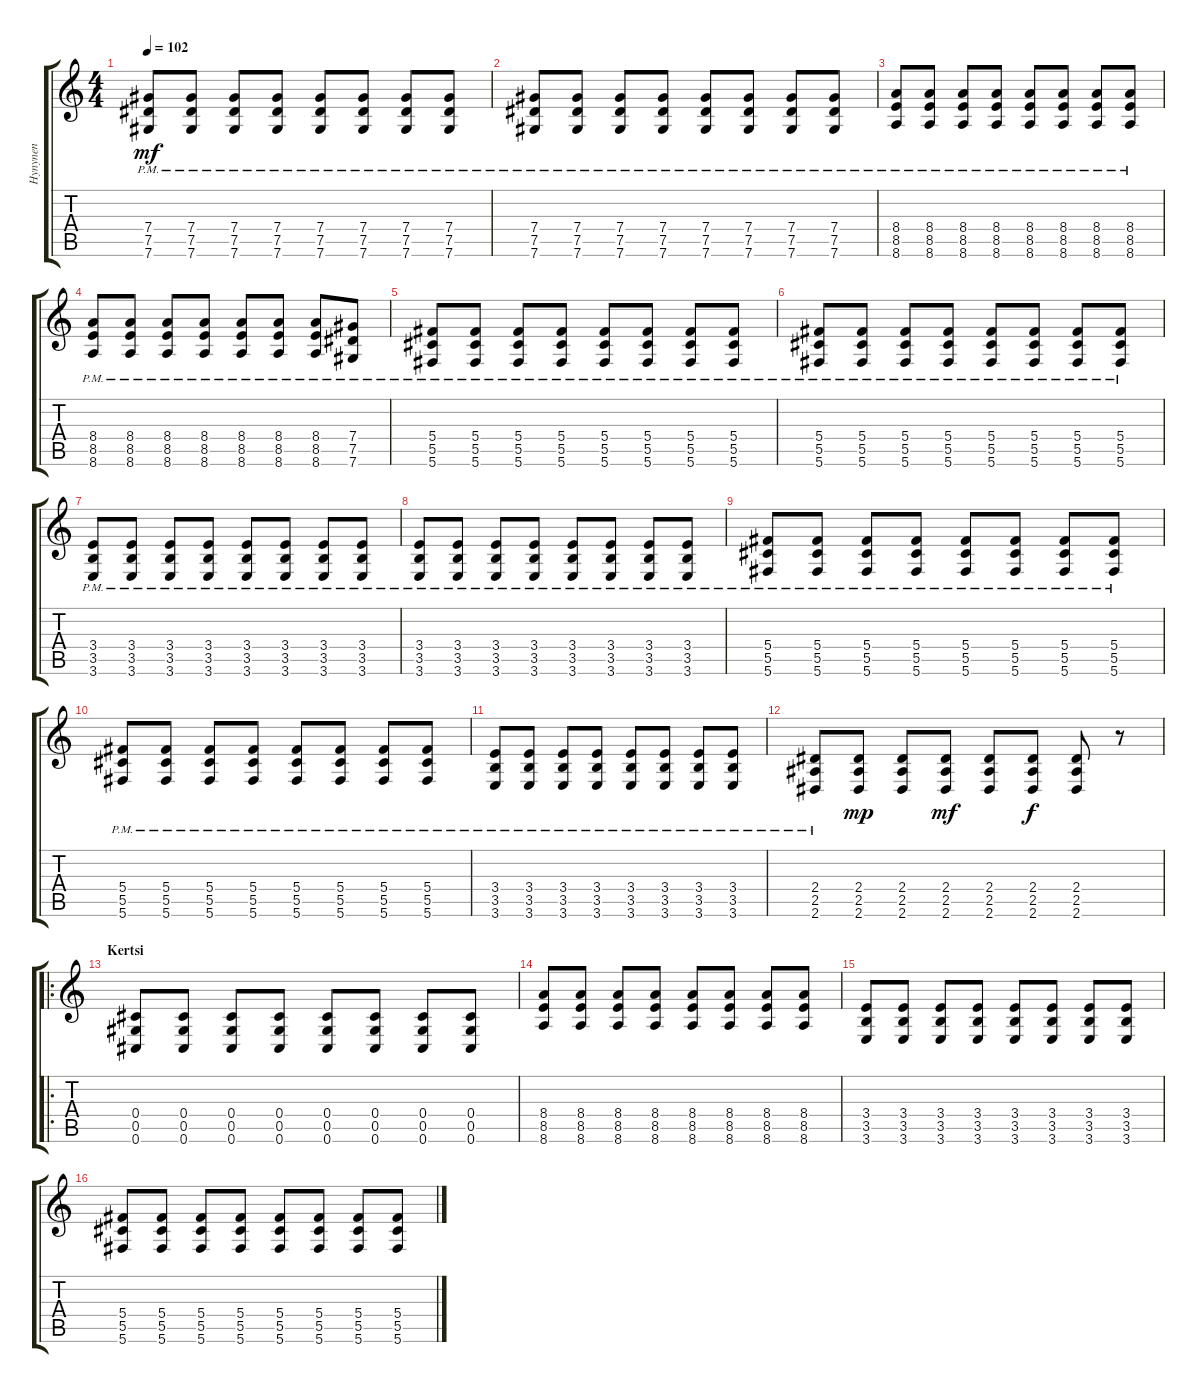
\track ("Hynynen" "Hynynen") {instrument distortionguitar}
\staff {score tabs}
\tuning (Eb4 Bb3 Gb3 Db3 Ab2 Db2) {hide}
\ts (4 4)
\tempo 102
\clef g2
\ks c
(7.4{pm} 7.5{pm} 7.6{pm}).8{dy mf} (7.4{pm} 7.5{pm} 7.6{pm}).8 (7.4{pm} 7.5{pm} 7.6{pm}).8 (7.4{pm} 7.5{pm} 7.6{pm}).8 (7.4{pm} 7.5{pm} 7.6{pm}).8 (7.4{pm} 7.5{pm} 7.6{pm}).8 (7.4{pm} 7.5{pm} 7.6{pm}).8 (7.4{pm} 7.5{pm} 7.6{pm}).8 |
(7.4{pm} 7.5{pm} 7.6{pm}).8 (7.4{pm} 7.5{pm} 7.6{pm}).8 (7.4{pm} 7.5{pm} 7.6{pm}).8 (7.4{pm} 7.5{pm} 7.6{pm}).8 (7.4{pm} 7.5{pm} 7.6{pm}).8 (7.4{pm} 7.5{pm} 7.6{pm}).8 (7.4{pm} 7.5{pm} 7.6{pm}).8 (7.4{pm} 7.5{pm} 7.6{pm}).8 |
(8.4{pm} 8.5{pm} 8.6{pm}).8 (8.4{pm} 8.5{pm} 8.6{pm}).8 (8.4{pm} 8.5{pm} 8.6{pm}).8 (8.4{pm} 8.5{pm} 8.6{pm}).8 (8.4{pm} 8.5{pm} 8.6{pm}).8 (8.4{pm} 8.5{pm} 8.6{pm}).8 (8.4{pm} 8.5{pm} 8.6{pm}).8 (8.4{pm} 8.5{pm} 8.6{pm}).8 |
(8.4{pm} 8.5{pm} 8.6{pm}).8 (8.4{pm} 8.5{pm} 8.6{pm}).8 (8.4{pm} 8.5{pm} 8.6{pm}).8 (8.4{pm} 8.5{pm} 8.6{pm}).8 (8.4{pm} 8.5{pm} 8.6{pm}).8 (8.4{pm} 8.5{pm} 8.6{pm}).8 (8.4{pm} 8.5{pm} 8.6{pm}).8 (7.4{pm} 7.5{pm} 7.6{pm}).8 |
(5.4{pm} 5.5{pm} 5.6{pm}).8 (5.4{pm} 5.5{pm} 5.6{pm}).8 (5.4{pm} 5.5{pm} 5.6{pm}).8 (5.4{pm} 5.5{pm} 5.6{pm}).8 (5.4{pm} 5.5{pm} 5.6{pm}).8 (5.4{pm} 5.5{pm} 5.6{pm}).8 (5.4{pm} 5.5{pm} 5.6{pm}).8 (5.4{pm} 5.5{pm} 5.6{pm}).8 |
(5.4{pm} 5.5{pm} 5.6{pm}).8 (5.4{pm} 5.5{pm} 5.6{pm}).8 (5.4{pm} 5.5{pm} 5.6{pm}).8 (5.4{pm} 5.5{pm} 5.6{pm}).8 (5.4{pm} 5.5{pm} 5.6{pm}).8 (5.4{pm} 5.5{pm} 5.6{pm}).8 (5.4{pm} 5.5{pm} 5.6{pm}).8 (5.4{pm} 5.5{pm} 5.6{pm}).8 |
(3.4{pm} 3.5{pm} 3.6{pm}).8 (3.4{pm} 3.5{pm} 3.6{pm}).8 (3.4{pm} 3.5{pm} 3.6{pm}).8 (3.4{pm} 3.5{pm} 3.6{pm}).8 (3.4{pm} 3.5{pm} 3.6{pm}).8 (3.4{pm} 3.5{pm} 3.6{pm}).8 (3.4{pm} 3.5{pm} 3.6{pm}).8 (3.4{pm} 3.5{pm} 3.6{pm}).8 |
(3.4{pm} 3.5{pm} 3.6{pm}).8 (3.4{pm} 3.5{pm} 3.6{pm}).8 (3.4{pm} 3.5{pm} 3.6{pm}).8 (3.4{pm} 3.5{pm} 3.6{pm}).8 (3.4{pm} 3.5{pm} 3.6{pm}).8 (3.4{pm} 3.5{pm} 3.6{pm}).8 (3.4{pm} 3.5{pm} 3.6{pm}).8 (3.4{pm} 3.5{pm} 3.6{pm}).8 |
(5.4{pm} 5.5{pm} 5.6{pm}).8 (5.4{pm} 5.5{pm} 5.6{pm}).8 (5.4{pm} 5.5{pm} 5.6{pm}).8 (5.4{pm} 5.5{pm} 5.6{pm}).8 (5.4{pm} 5.5{pm} 5.6{pm}).8 (5.4{pm} 5.5{pm} 5.6{pm}).8 (5.4{pm} 5.5{pm} 5.6{pm}).8 (5.4{pm} 5.5{pm} 5.6{pm}).8 |
(5.4{pm} 5.5{pm} 5.6{pm}).8 (5.4{pm} 5.5{pm} 5.6{pm}).8 (5.4{pm} 5.5{pm} 5.6{pm}).8 (5.4{pm} 5.5{pm} 5.6{pm}).8 (5.4{pm} 5.5{pm} 5.6{pm}).8 (5.4{pm} 5.5{pm} 5.6{pm}).8 (5.4{pm} 5.5{pm} 5.6{pm}).8 (5.4{pm} 5.5{pm} 5.6{pm}).8 |
(3.4{pm} 3.5{pm} 3.6{pm}).8 (3.4{pm} 3.5{pm} 3.6{pm}).8 (3.4{pm} 3.5{pm} 3.6{pm}).8 (3.4{pm} 3.5{pm} 3.6{pm}).8 (3.4{pm} 3.5{pm} 3.6{pm}).8 (3.4{pm} 3.5{pm} 3.6{pm}).8 (3.4{pm} 3.5{pm} 3.6{pm}).8 (3.4{pm} 3.5{pm} 3.6{pm}).8 |
(2.4{pm} 2.5{pm} 2.6{pm}).8 (2.4 2.5 2.6).8{dy mp} (2.4 2.5 2.6).8 (2.4 2.5 2.6).8{dy mf} (2.4 2.5 2.6).8 (2.4 2.5 2.6).8{dy f} (2.4 2.5 2.6).8 r.8 |
\ro
\section ("" "Kertsi")
(0.4 0.5 0.6).8 (0.4 0.5 0.6).8 (0.4 0.5 0.6).8 (0.4 0.5 0.6).8 (0.4 0.5 0.6).8 (0.4 0.5 0.6).8 (0.4 0.5 0.6).8 (0.4 0.5 0.6).8 |
(8.4 8.5 8.6).8 (8.4 8.5 8.6).8 (8.4 8.5 8.6).8 (8.4 8.5 8.6).8 (8.4 8.5 8.6).8 (8.4 8.5 8.6).8 (8.4 8.5 8.6).8 (8.4 8.5 8.6).8 |
(3.4 3.5 3.6).8 (3.4 3.5 3.6).8 (3.4 3.5 3.6).8 (3.4 3.5 3.6).8 (3.4 3.5 3.6).8 (3.4 3.5 3.6).8 (3.4 3.5 3.6).8 (3.4 3.5 3.6).8 |
(5.4 5.5 5.6).8 (5.4 5.5 5.6).8 (5.4 5.5 5.6).8 (5.4 5.5 5.6).8 (5.4 5.5 5.6).8 (5.4 5.5 5.6).8 (5.4 5.5 5.6).8 (5.4 5.5 5.6).8
